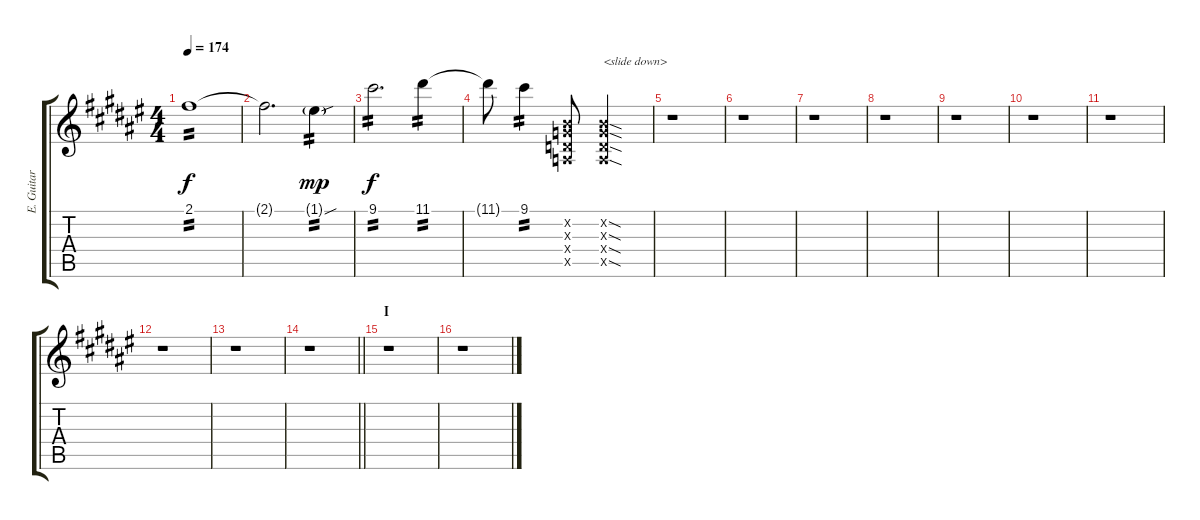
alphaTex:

\track ("E. Guitar V" "E. Guitar ") {instrument overdrivenguitar}
\staff {score tabs}
\tuning (E4 B3 G3 D3 A2 E2) {hide}
\ts (4 4)
\tempo 174
\clef g2
\ks f#
2.1.1{tp 2 dy f} |
2.1{t}.2{d} 1.1{sou g}.4{tp 2 dy mp} |
9.1.2{d tp 2 dy f} 11.1.4{tp 2} |
11.1{t}.8 9.1.4{tp 2} (0.2{x} 0.3{x} 0.4{x} 0.5{x}).8 (0.2{sod x} 0.3{sod x} 0.4{sod x} 0.5{sod x}).2{txt "<slide down>"} |
r.1 |
r.1 |
r.1 |
r.1 |
r.1 |
r.1 |
r.1 |
r.1 |
r.1 |
\barLineRight lightlight
r.1 |
\section ("" "I")
r.1 |
r.1
